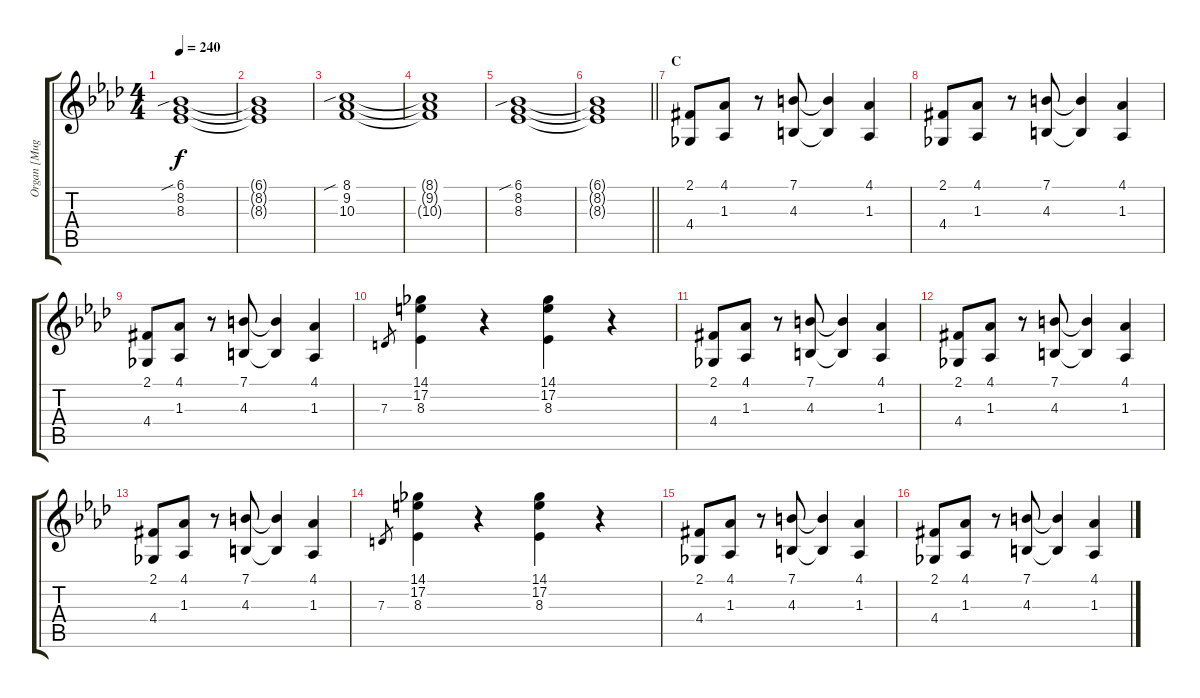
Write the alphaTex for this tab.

\track ("Organ [Mugi]" "Organ [Mug") {instrument rockorgan}
\staff {score tabs}
\tuning (E4 B3 G3 D3 A2 E2) {hide}
\ts (4 4)
\tempo 240
\clef g2
\ks ab
(6.1{sib} 8.2 8.3).1{dy f} |
(6.1{t} 8.2{t} 8.3{t}).1 |
(8.1{sib} 9.2 10.3).1 |
(8.1{t} 9.2{t} 10.3{t}).1 |
(6.1{sib} 8.2 8.3).1 |
\barLineRight lightlight
(6.1{t} 8.2{t} 8.3{t}).1 |
\section ("" "C")
(2.1{acc #} 4.4).8 (4.1 1.3).8 r.8 (7.1 4.3).8 (7.1{t} 4.3{t}).4 (4.1 1.3).4 |
(2.1{acc #} 4.4).8 (4.1 1.3).8 r.8 (7.1 4.3).8 (7.1{t} 4.3{t}).4 (4.1 1.3).4 |
(2.1{acc #} 4.4).8 (4.1 1.3).8 r.8 (7.1 4.3).8 (7.1{t} 4.3{t}).4 (4.1 1.3).4 |
7.3.8{gr} (14.1 17.2 8.3).4 r.4 (14.1 17.2 8.3).4 r.4 |
(2.1{acc #} 4.4).8 (4.1 1.3).8 r.8 (7.1 4.3).8 (7.1{t} 4.3{t}).4 (4.1 1.3).4 |
(2.1{acc #} 4.4).8 (4.1 1.3).8 r.8 (7.1 4.3).8 (7.1{t} 4.3{t}).4 (4.1 1.3).4 |
(2.1{acc #} 4.4).8 (4.1 1.3).8 r.8 (7.1 4.3).8 (7.1{t} 4.3{t}).4 (4.1 1.3).4 |
7.3.8{gr} (14.1 17.2 8.3).4 r.4 (14.1 17.2 8.3).4 r.4 |
(2.1{acc #} 4.4).8 (4.1 1.3).8 r.8 (7.1 4.3).8 (7.1{t} 4.3{t}).4 (4.1 1.3).4 |
(2.1{acc #} 4.4).8 (4.1 1.3).8 r.8 (7.1 4.3).8 (7.1{t} 4.3{t}).4 (4.1 1.3).4
